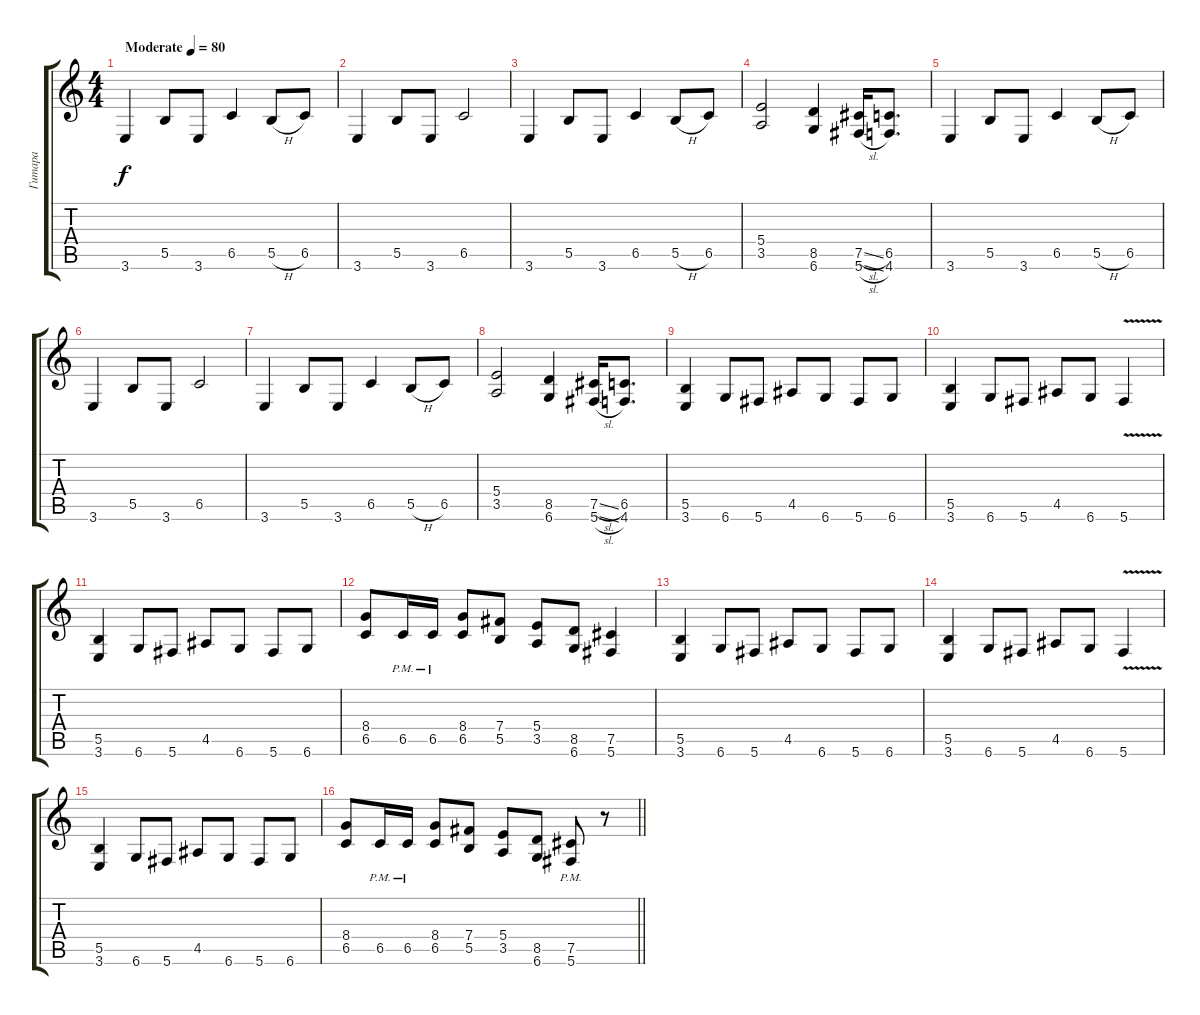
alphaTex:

\track ("Гитара" "Гитара") {instrument electricguitarclean}
\staff {score tabs}
\tuning (Db4 Ab3 E3 B2 Gb2 Db2) {hide}
\ts (4 4)
\tempo (80 "Moderate")
\clef g2
\ks c
3.6.4{dy f instrument electricguitarclean} 5.5.8 3.6.8 6.5.4 5.5{h}.8 6.5.8 |
3.6.4 5.5.8 3.6.8 6.5.2 |
3.6.4 5.5.8 3.6.8 6.5.4 5.5{h}.8 6.5.8 |
(5.4 3.5).2 (8.5 6.6).4 (7.5{sl} 5.6{sl}).16 (6.5 4.6).8{d} |
3.6.4 5.5.8 3.6.8 6.5.4 5.5{h}.8 6.5.8 |
3.6.4 5.5.8 3.6.8 6.5.2 |
3.6.4 5.5.8 3.6.8 6.5.4 5.5{h}.8 6.5.8 |
(5.4 3.5).2 (8.5 6.6).4 (7.5{sl} 5.6{sl}).16 (6.5 4.6).8{d} |
(5.5 3.6).4{instrument distortionguitar} 6.6.8 5.6.8 4.5.8 6.6.8 5.6.8 6.6.8 |
(5.5 3.6).4 6.6.8 5.6.8 4.5.8 6.6.8 5.6{v}.4 |
(5.5 3.6).4 6.6.8 5.6.8 4.5.8 6.6.8 5.6.8 6.6.8 |
(8.4 6.5).8 6.5{pm}.16 6.5{pm}.16 (8.4 6.5).8 (7.4 5.5).8 (5.4 3.5).8 (8.5 6.6).8 (7.5 5.6).4 |
(5.5 3.6).4 6.6.8 5.6.8 4.5.8 6.6.8 5.6.8 6.6.8 |
(5.5 3.6).4 6.6.8 5.6.8 4.5.8 6.6.8 5.6{v}.4 |
(5.5 3.6).4 6.6.8 5.6.8 4.5.8 6.6.8 5.6.8 6.6.8 |
\barLineRight lightlight
(8.4 6.5).8 6.5{pm}.16 6.5{pm}.16 (8.4 6.5).8 (7.4 5.5).8 (5.4 3.5).8 (8.5 6.6).8 (7.5{pm} 5.6{pm}).8 r.8
